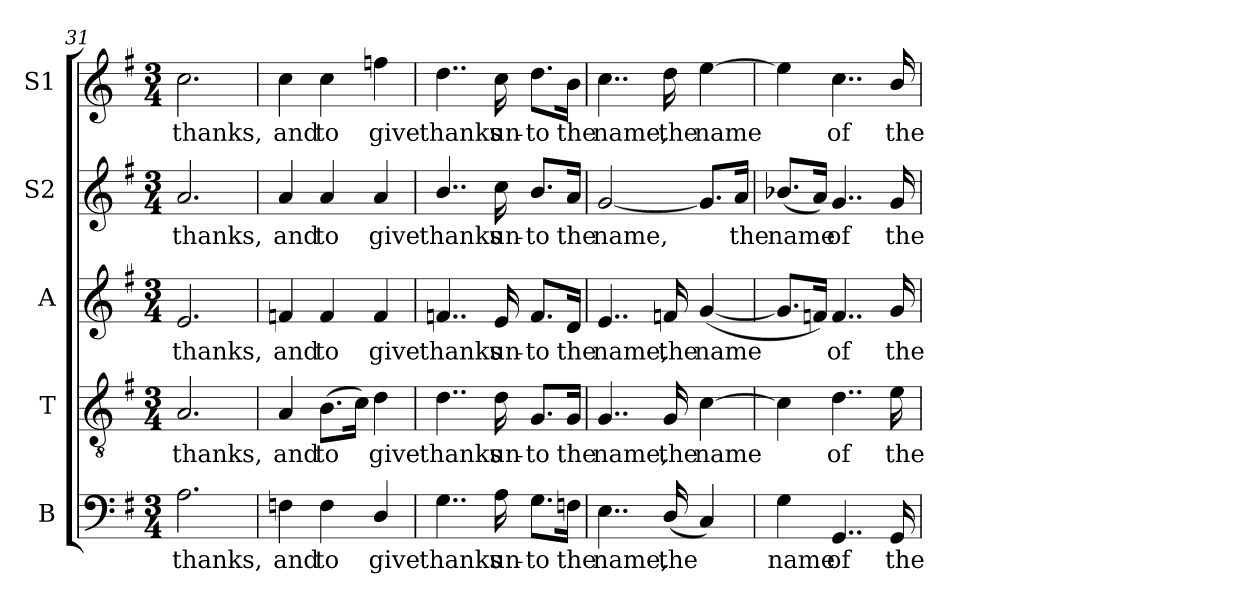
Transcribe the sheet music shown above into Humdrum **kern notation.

**kern	**text	**kern	**text	**kern	**text	**kern	**text	**kern	**text
*part5	*part5	*part4	*part4	*part3	*part3	*part2	*part2	*part1	*part1
*staff5	*staff5	*staff4	*staff4	*staff3	*staff3	*staff2	*staff2	*staff1	*staff1
*I"B	*	*I"T	*	*I"A	*	*I"S2	*	*I"S1	*
*I'B.	*	*I'T.	*	*I'A.	*	*I'S.	*	*I'S.	*
*clefF4	*	*clefGv2	*	*clefG2	*	*clefG2	*	*clefG2	*
*	*	*ITrd7c12	*	*	*	*	*	*	*
*k[f#]	*	*k[f#]	*	*k[f#]	*	*k[f#]	*	*k[f#]	*
*G:	*	*G:	*	*G:	*	*G:	*	*G:	*
*M3/4	*	*M3/4	*	*M3/4	*	*M3/4	*	*M3/4	*
=31	=31	=31	=31	=31	=31	=31	=31	=31	=31
!	!LO:LY:b:color=#000000	!	!	!	!	!	!	!	!
!	!	!	!LO:LY:b:color=#000000	!	!	!	!	!	!
!	!	!	!	!	!LO:LY:b:color=#000000	!	!	!	!
!	!	!	!	!	!	!	!LO:LY:b:color=#000000	!	!
!	!	!	!	!	!	!	!	!	!LO:LY:b:color=#000000
2.Ai\	thanks,	2.AAi/	thanks,	2.ei/	thanks,	2.ai/	thanks,	2.cci\	thanks,
=32	=32	=32	=32	=32	=32	=32	=32	=32	=32
!	!LO:LY:b:color=#000000	!	!	!	!	!	!	!	!
!	!	!	!LO:LY:b:color=#000000	!	!	!	!	!	!
!	!	!	!	!	!LO:LY:b:color=#000000	!	!	!	!
!	!	!	!	!	!	!	!LO:LY:b:color=#000000	!	!
!	!	!	!	!	!	!	!	!	!LO:LY:b:color=#000000
4Fni\	and	4AAi/	and	4fni/	and	4ai/	and	4cci\	and
!	!LO:LY:b:color=#000000	!	!	!	!	!	!	!	!
!	!	!	!LO:LY:b:color=#000000	!	!	!	!	!	!
!	!	!	!	!	!LO:LY:b:color=#000000	!	!	!	!
!	!	!	!	!	!	!	!LO:LY:b:color=#000000	!	!
!	!	!	!	!	!	!	!	!	!LO:LY:b:color=#000000
4Fi\	to	(8.BBi\L	to	4fi/	to	4ai/	to	4cci\	to
.	.	16Ci\Jk)	.	.	.	.	.	.	.
!	!LO:LY:b:color=#000000	!	!	!	!	!	!	!	!
!	!	!	!LO:LY:b:color=#000000	!	!	!	!	!	!
!	!	!	!	!	!LO:LY:b:color=#000000	!	!	!	!
!	!	!	!	!	!	!	!LO:LY:b:color=#000000	!	!
!	!	!	!	!	!	!	!	!	!LO:LY:b:color=#000000
4Di/	give	4Di\	give	4fi/	give	4ai/	give	4ffni\	give
=33	=33	=33	=33	=33	=33	=33	=33	=33	=33
!	!LO:LY:b:color=#000000	!	!	!	!	!	!	!	!
!	!	!	!LO:LY:b:color=#000000	!	!	!	!	!	!
!	!	!	!	!	!LO:LY:b:color=#000000	!	!	!	!
!	!	!	!	!	!	!	!LO:LY:b:color=#000000	!	!
!	!	!	!	!	!	!	!	!	!LO:LY:b:color=#000000
4..Gi\	thanks	4..Di\	thanks	4..fni/	thanks	4..bi/	thanks	4..ddi\	thanks
!	!LO:LY:b:color=#000000	!	!	!	!	!	!	!	!
!	!	!	!LO:LY:b:color=#000000	!	!	!	!	!	!
!	!	!	!	!	!LO:LY:b:color=#000000	!	!	!	!
!	!	!	!	!	!	!	!LO:LY:b:color=#000000	!	!
!	!	!	!	!	!	!	!	!	!LO:LY:b:color=#000000
16Ai\	un-	16Di\	un-	16ei/	un-	16cci\	un-	16cci\	un-
!	!LO:LY:b:color=#000000	!	!	!	!	!	!	!	!
!	!	!	!LO:LY:b:color=#000000	!	!	!	!	!	!
!	!	!	!	!	!LO:LY:b:color=#000000	!	!	!	!
!	!	!	!	!	!	!	!LO:LY:b:color=#000000	!	!
!	!	!	!	!	!	!	!	!	!LO:LY:b:color=#000000
8.Gi\L	-to	8.GGi/L	-to	8.fi/L	-to	8.bi/L	-to	8.ddi\L	-to
!	!LO:LY:b:color=#000000	!	!	!	!	!	!	!	!
!	!	!	!LO:LY:b:color=#000000	!	!	!	!	!	!
!	!	!	!	!	!LO:LY:b:color=#000000	!	!	!	!
!	!	!	!	!	!	!	!LO:LY:b:color=#000000	!	!
!	!	!	!	!	!	!	!	!	!LO:LY:b:color=#000000
16Fni\Jk	the	16GGi/Jk	the	16di/Jk	the	16ai/Jk	the	16bi\Jk	the
=34	=34	=34	=34	=34	=34	=34	=34	=34	=34
!	!LO:LY:b:color=#000000	!	!	!	!	!	!	!	!
!	!	!	!LO:LY:b:color=#000000	!	!	!	!	!	!
!	!	!	!	!	!LO:LY:b:color=#000000	!	!	!	!
!	!	!	!	!	!	!	!LO:LY:b:color=#000000	!	!
!	!	!	!	!	!	!	!	!	!LO:LY:b:color=#000000
4..Ei\	name,	4..GGi/	name,	4..ei/	name,	[2gi/	name,	4..cci\	name,
!	!LO:LY:b:color=#000000	!	!	!	!	!	!	!	!
!	!	!	!LO:LY:b:color=#000000	!	!	!	!	!	!
!	!	!	!	!	!LO:LY:b:color=#000000	!	!	!	!
!	!	!	!	!	!	!	!	!	!LO:LY:b:color=#000000
(16Di/	the	16GGi/	the	16fni/	the	.	.	16ddi\	the
!	!	!	!LO:LY:b:color=#000000	!	!	!	!	!	!
!	!	!	!	!	!LO:LY:b:color=#000000	!	!	!	!
!	!	!	!	!	!	!	!	!	!LO:LY:b:color=#000000
4Ci/)	.	[4Ci\	name	([4gi/	name	8.gi/L]	.	[4eei\	name
!	!	!	!	!	!	!	!LO:LY:b:color=#000000	!	!
.	.	.	.	.	.	16ai/Jk	the	.	.
!!LO:LB:g=z
=35	=35	=35	=35	=35	=35	=35	=35	=35	=35
!	!LO:LY:b:color=#000000	!	!	!	!	!	!	!	!
!	!	!	!	!	!	!	!LO:LY:b:color=#000000	!	!
4Gi\	name	4Ci\]	.	8.gi/L]	.	(8.b-Xi/L	name	4eei\]	.
.	.	.	.	16fni/Jk)	.	16ai/Jk)	.	.	.
!	!LO:LY:b:color=#000000	!	!	!	!	!	!	!	!
!	!	!	!LO:LY:b:color=#000000	!	!	!	!	!	!
!	!	!	!	!	!LO:LY:b:color=#000000	!	!	!	!
!	!	!	!	!	!	!	!LO:LY:b:color=#000000	!	!
!	!	!	!	!	!	!	!	!	!LO:LY:b:color=#000000
4..GGi/	of	4..Di\	of	4..fi/	of	4..gi/	of	4..cci\	of
!	!LO:LY:b:color=#000000	!	!	!	!	!	!	!	!
!	!	!	!LO:LY:b:color=#000000	!	!	!	!	!	!
!	!	!	!	!	!LO:LY:b:color=#000000	!	!	!	!
!	!	!	!	!	!	!	!LO:LY:b:color=#000000	!	!
!	!	!	!	!	!	!	!	!	!LO:LY:b:color=#000000
16GGi/	the	16Ei\	the	16gi/	the	16gi/	the	16bi/	the
=	=	=	=	=	=	=	=	=	=
*-	*-	*-	*-	*-	*-	*-	*-	*-	*-
